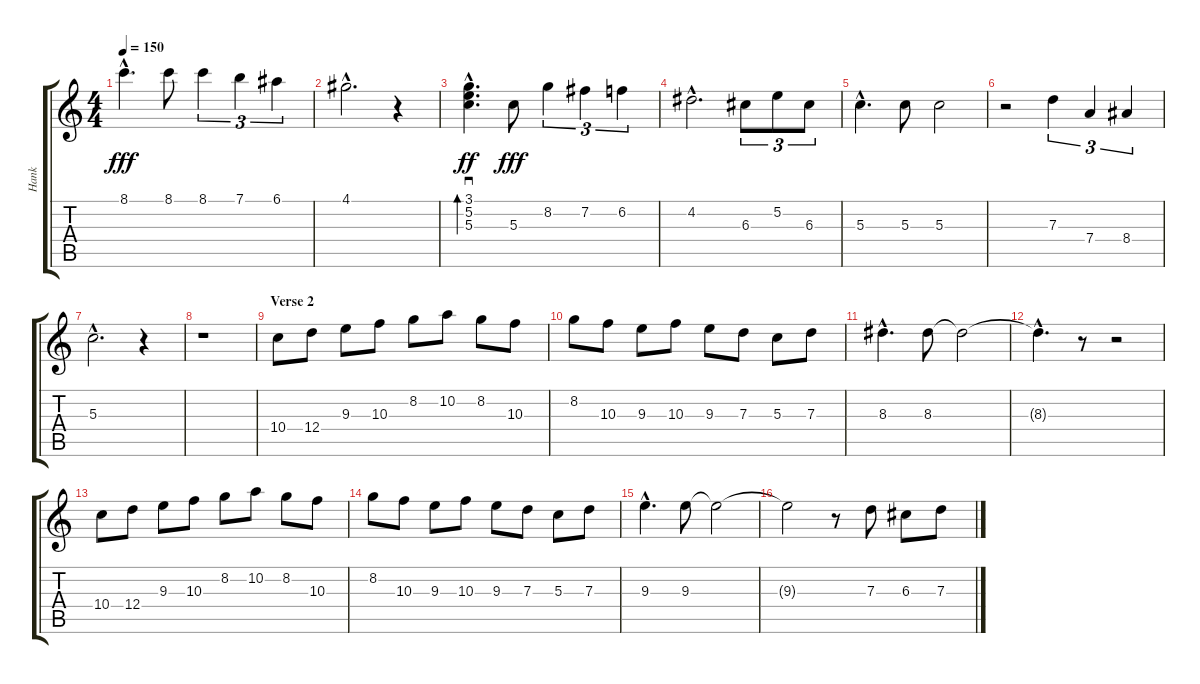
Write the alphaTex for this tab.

\track ("Hank" "Hank") {instrument acousticguitarnylon}
\staff {score tabs}
\tuning (E4 B3 G3 D3 A2 E2) {hide}
\ts (4 4)
\tempo 150
\clef g2
\ks c
8.1{hac}.4{d dy fff} 8.1.8 8.1.4{tu (3 2)} 7.1.4{tu (3 2)} 6.1.4{tu (3 2)} |
4.1{hac}.2{d} r.4 |
(3.1{hac} 5.2{hac} 5.3{hac}).4{d sd bd 60 dy ff} 5.3.8{dy fff} 8.2.4{tu (3 2)} 7.2.4{tu (3 2)} 6.2.4{tu (3 2)} |
4.2{hac}.2{d} 6.3.8{tu (3 2)} 5.2.8{tu (3 2)} 6.3.8{tu (3 2)} |
5.3{hac}.4{d} 5.3.8 5.3.2 |
r.2 7.3.4{tu (3 2)} 7.4.4{tu (3 2)} 8.4.4{tu (3 2)} |
5.3{hac}.2{d} r.4 |
r.1 |
\section ("" "Verse 2")
10.4.8 12.4.8 9.3.8 10.3.8 8.2.8 10.2.8 8.2.8 10.3.8 |
8.2.8 10.3.8 9.3.8 10.3.8 9.3.8 7.3.8 5.3.8 7.3.8 |
8.3{hac}.4{d} 8.3.8 8.3{t}.2 |
8.3{hac t}.4{d} r.8 r.2 |
10.4.8 12.4.8 9.3.8 10.3.8 8.2.8 10.2.8 8.2.8 10.3.8 |
8.2.8 10.3.8 9.3.8 10.3.8 9.3.8 7.3.8 5.3.8 7.3.8 |
9.3{hac}.4{d} 9.3.8 9.3{t}.2 |
9.3{t}.2 r.8 7.3.8 6.3.8 7.3.8
